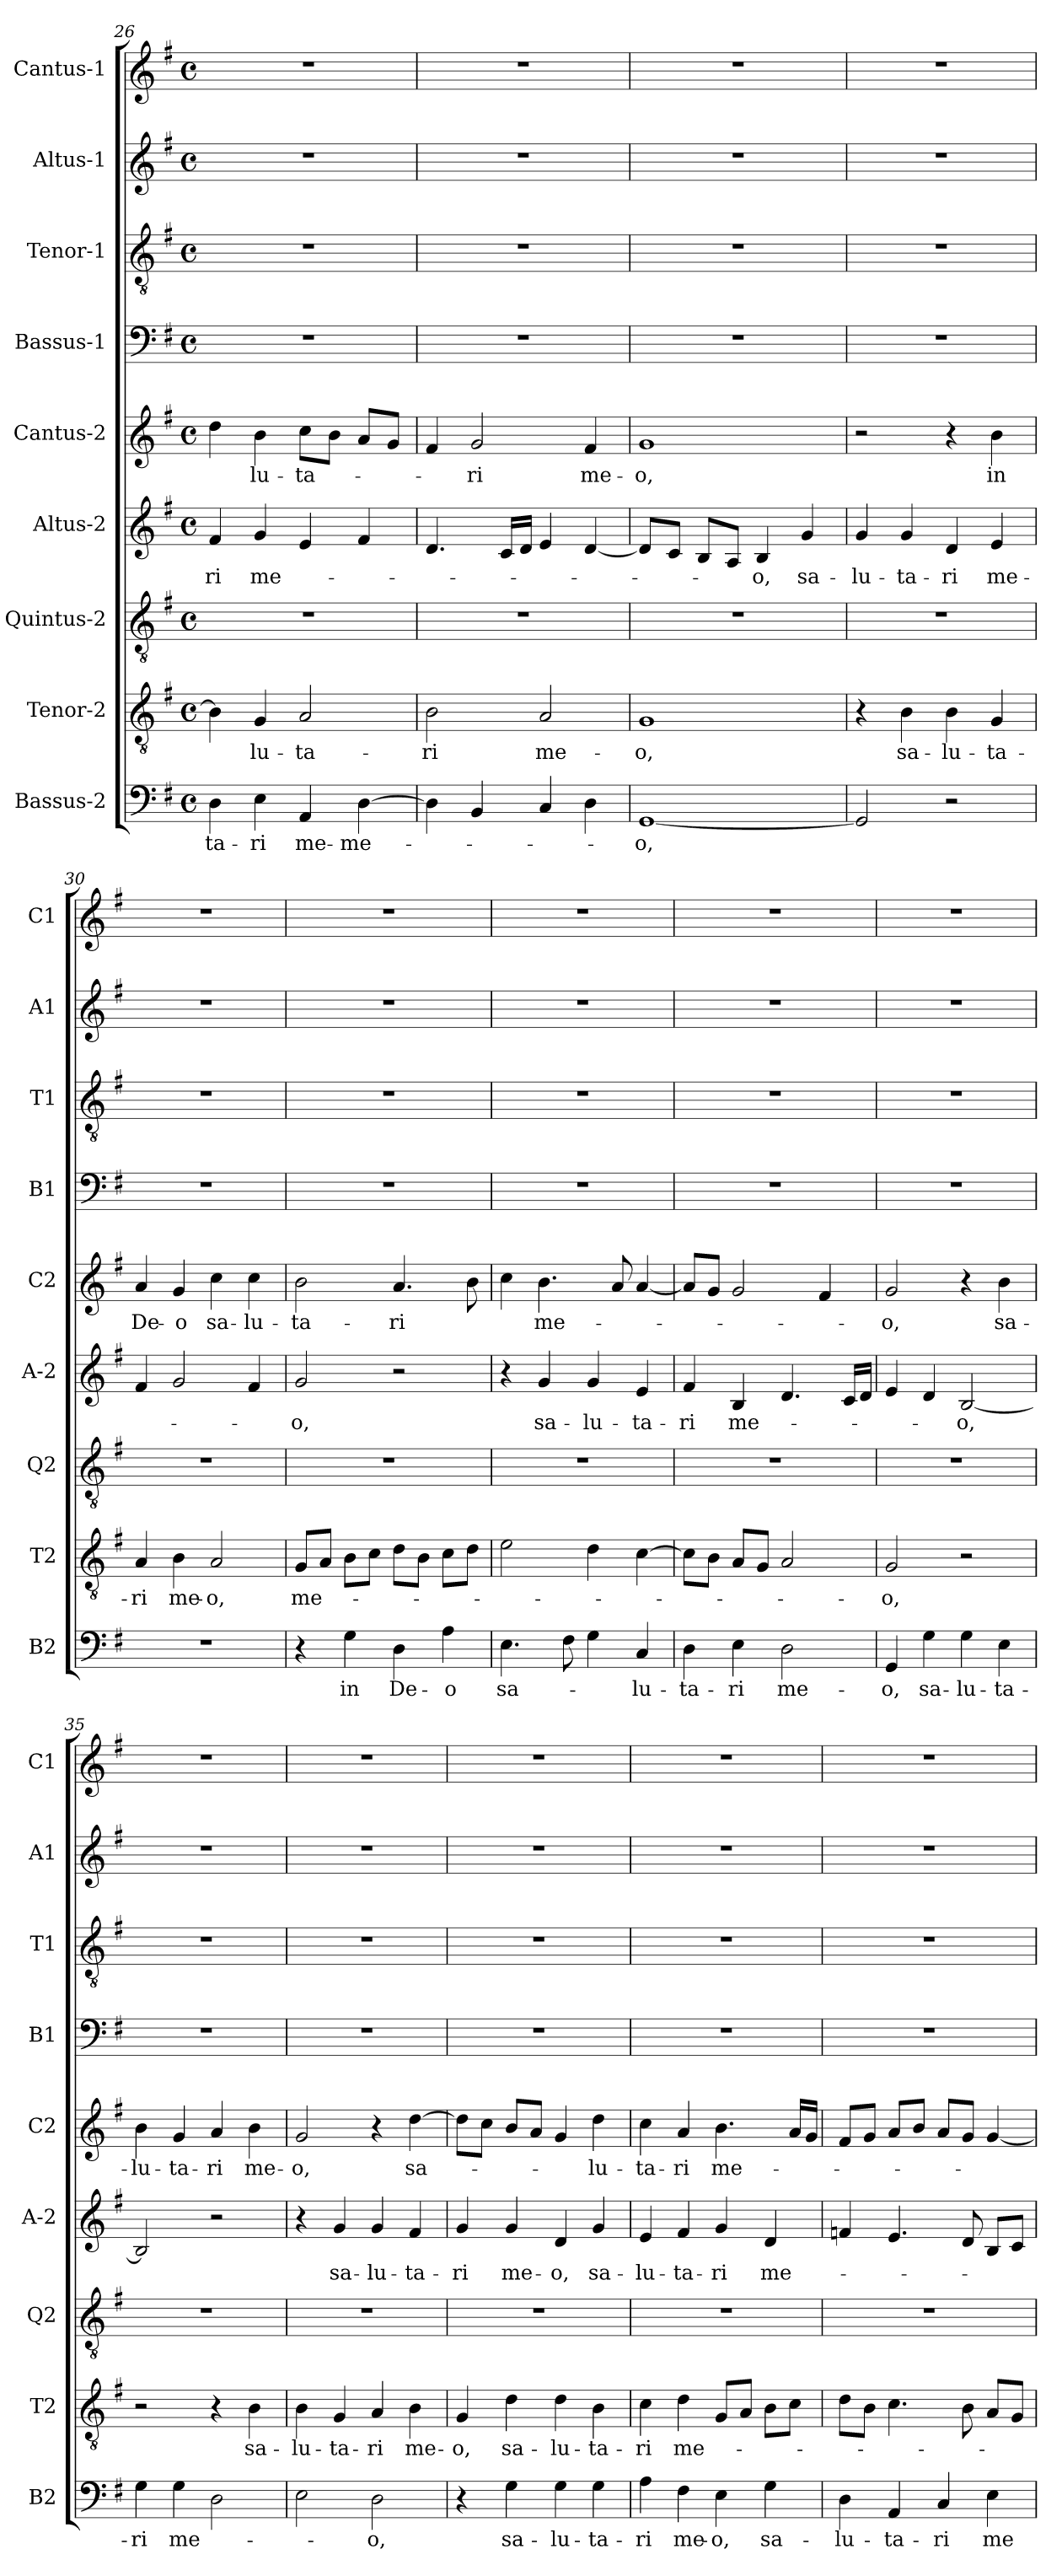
**kern	**text	**kern	**text	**kern	**kern	**text	**kern	**text	**kern	**kern	**kern	**kern
*part9	*part9	*part8	*part8	*part7	*part6	*part6	*part5	*part5	*part4	*part3	*part2	*part1
*staff9	*staff9	*staff8	*staff8	*staff7	*staff6	*staff6	*staff5	*staff5	*staff4	*staff3	*staff2	*staff1
*I"Bassus-2	*	*I"Tenor-2	*	*I"Quintus-2	*I"Altus-2	*	*I"Cantus-2	*	*I"Bassus-1	*I"Tenor-1	*I"Altus-1	*I"Cantus-1
*I'B2	*	*I'T2	*	*I'Q2	*I'A-2	*	*I'C2	*	*I'B1	*I'T1	*I'A1	*I'C1
*clefF4	*	*clefGv2	*	*clefGv2	*clefG2	*	*clefG2	*	*clefF4	*clefGv2	*clefG2	*clefG2
*k[f#]	*	*k[f#]	*	*k[f#]	*k[f#]	*	*k[f#]	*	*k[f#]	*k[f#]	*k[f#]	*k[f#]
*G:	*	*G:	*	*G:	*G:	*	*G:	*	*G:	*G:	*G:	*G:
*M4/4	*	*M4/4	*	*M4/4	*M4/4	*	*M4/4	*	*M4/4	*M4/4	*M4/4	*M4/4
*met(c)	*	*met(c)	*	*met(c)	*met(c)	*	*met(c)	*	*met(c)	*met(c)	*met(c)	*met(c)
=26	=26	=26	=26	=26	=26	=26	=26	=26	=26	=26	=26	=26
!	!LO:LY:b	!	!	!	!	!LO:LY:b	!	!	!	!	!	!
4D\	-ta-	4B\]	.	1r	4f#/	-ri	4dd\	.	1r	1r	1r	1r
!	!LO:LY:b	!	!LO:LY:b	!	!	!LO:LY:b	!	!LO:LY:b	!	!	!	!
4E\	-ri	4G/	-lu-	.	4g/	me-	4b\	-lu-	.	.	.	.
!	!LO:LY:b	!	!LO:LY:b	!	!	!	!	!LO:LY:b	!	!	!	!
4AA/	me-	2A/	-ta-	.	4e/	.	8cc\L	-ta-	.	.	.	.
.	.	.	.	.	.	.	8b\J	.	.	.	.	.
!	!LO:LY:b	!	!	!	!	!	!	!	!	!	!	!
[4D\	-me-	.	.	.	4f#/	.	8a/L	.	.	.	.	.
.	.	.	.	.	.	.	8g/J	.	.	.	.	.
=27	=27	=27	=27	=27	=27	=27	=27	=27	=27	=27	=27	=27
!	!	!	!LO:LY:b	!	!	!	!	!	!	!	!	!
4D\]	.	2B\	-ri	1r	4.d/	.	4f#/	.	1r	1r	1r	1r
!	!	!	!	!	!	!	!	!LO:LY:b	!	!	!	!
4BB/	.	.	.	.	.	.	2g/	-ri	.	.	.	.
.	.	.	.	.	16c/LL	.	.	.	.	.	.	.
.	.	.	.	.	16d/JJ	.	.	.	.	.	.	.
!	!	!	!LO:LY:b	!	!	!	!	!	!	!	!	!
4C/	.	2A/	me-	.	4e/	.	.	.	.	.	.	.
!	!	!	!	!	!	!	!	!LO:LY:b	!	!	!	!
4D\	.	.	.	.	[4d/	.	4f#/	me-	.	.	.	.
=28	=28	=28	=28	=28	=28	=28	=28	=28	=28	=28	=28	=28
!	!LO:LY:b	!	!LO:LY:b	!	!	!	!	!LO:LY:b	!	!	!	!
[1GG	-o,	1G	-o,	1r	8d/L]	.	1g	-o,	1r	1r	1r	1r
.	.	.	.	.	8c/J	.	.	.	.	.	.	.
.	.	.	.	.	8B/L	.	.	.	.	.	.	.
.	.	.	.	.	8A/J	.	.	.	.	.	.	.
!	!	!	!	!	!	!LO:LY:b	!	!	!	!	!	!
.	.	.	.	.	4B/	-o,	.	.	.	.	.	.
!	!	!	!	!	!	!LO:LY:b	!	!	!	!	!	!
.	.	.	.	.	4g/	sa-	.	.	.	.	.	.
!!LO:PB:g=z
=29	=29	=29	=29	=29	=29	=29	=29	=29	=29	=29	=29	=29
!	!	!	!	!	!	!LO:LY:b	!	!	!	!	!	!
2GG/]	.	4r	.	1r	4g/	-lu-	2r	.	1r	1r	1r	1r
!	!	!	!LO:LY:b	!	!	!LO:LY:b	!	!	!	!	!	!
.	.	4B\	sa-	.	4g/	-ta-	.	.	.	.	.	.
!	!	!	!LO:LY:b	!	!	!LO:LY:b	!	!	!	!	!	!
2r	.	4B\	-lu-	.	4d/	-ri	4r	.	.	.	.	.
!	!	!	!LO:LY:b	!	!	!LO:LY:b	!	!LO:LY:b	!	!	!	!
.	.	4G/	-ta-	.	4e/	me-	4b\	in	.	.	.	.
=30	=30	=30	=30	=30	=30	=30	=30	=30	=30	=30	=30	=30
!	!	!	!LO:LY:b	!	!	!	!	!LO:LY:b	!	!	!	!
1r	.	4A/	-ri	1r	4f#/	.	4a/	De-	1r	1r	1r	1r
!	!	!	!LO:LY:b	!	!	!	!	!LO:LY:b	!	!	!	!
.	.	4B\	me-	.	2g/	.	4g/	-o	.	.	.	.
!	!	!	!LO:LY:b	!	!	!	!	!LO:LY:b	!	!	!	!
.	.	2A/	-o,	.	.	.	4cc\	sa-	.	.	.	.
!	!	!	!	!	!	!	!	!LO:LY:b	!	!	!	!
.	.	.	.	.	4f#/	.	4cc\	-lu-	.	.	.	.
=31	=31	=31	=31	=31	=31	=31	=31	=31	=31	=31	=31	=31
!	!	!	!LO:LY:b	!	!	!LO:LY:b	!	!LO:LY:b	!	!	!	!
4r	.	8G/L	me-	1r	2g/	-o,	2b\	-ta-	1r	1r	1r	1r
.	.	8A/J	.	.	.	.	.	.	.	.	.	.
!	!LO:LY:b	!	!	!	!	!	!	!	!	!	!	!
4G\	in	8B\L	.	.	.	.	.	.	.	.	.	.
.	.	8c\J	.	.	.	.	.	.	.	.	.	.
!	!LO:LY:b	!	!	!	!	!	!	!LO:LY:b	!	!	!	!
4D\	De-	8d\L	.	.	2r	.	4.a/	-ri	.	.	.	.
.	.	8B\J	.	.	.	.	.	.	.	.	.	.
!	!LO:LY:b	!	!	!	!	!	!	!	!	!	!	!
4A\	-o	8c\L	.	.	.	.	.	.	.	.	.	.
.	.	8d\J	.	.	.	.	8b\	.	.	.	.	.
=32	=32	=32	=32	=32	=32	=32	=32	=32	=32	=32	=32	=32
!	!LO:LY:b	!	!	!	!	!	!	!	!	!	!	!
4.E\	sa-	2e\	.	1r	4r	.	4cc\	.	1r	1r	1r	1r
!	!	!	!	!	!	!LO:LY:b	!	!LO:LY:b	!	!	!	!
.	.	.	.	.	4g/	sa-	4.b\	me-	.	.	.	.
8F#\	.	.	.	.	.	.	.	.	.	.	.	.
!	!	!	!	!	!	!LO:LY:b	!	!	!	!	!	!
4G\	.	4d\	.	.	4g/	-lu-	.	.	.	.	.	.
.	.	.	.	.	.	.	8a/	.	.	.	.	.
!	!LO:LY:b	!	!	!	!	!LO:LY:b	!	!	!	!	!	!
4C/	-lu-	[4c\	.	.	4e/	-ta-	[4a/	.	.	.	.	.
=33	=33	=33	=33	=33	=33	=33	=33	=33	=33	=33	=33	=33
!	!LO:LY:b	!	!	!	!	!LO:LY:b	!	!	!	!	!	!
4D\	-ta-	8c\L]	.	1r	4f#/	-ri	8a/L]	.	1r	1r	1r	1r
.	.	8B\J	.	.	.	.	8g/J	.	.	.	.	.
!	!LO:LY:b	!	!	!	!	!LO:LY:b	!	!	!	!	!	!
4E\	-ri	8A/L	.	.	4B/	me-	2g/	.	.	.	.	.
.	.	8G/J	.	.	.	.	.	.	.	.	.	.
!	!LO:LY:b	!	!	!	!	!	!	!	!	!	!	!
2D\	me-	2A/	.	.	4.d/	.	.	.	.	.	.	.
.	.	.	.	.	.	.	4f#/	.	.	.	.	.
.	.	.	.	.	16c/LL	.	.	.	.	.	.	.
.	.	.	.	.	16d/JJ	.	.	.	.	.	.	.
=34	=34	=34	=34	=34	=34	=34	=34	=34	=34	=34	=34	=34
!	!LO:LY:b	!	!LO:LY:b	!	!	!	!	!LO:LY:b	!	!	!	!
4GG/	-o,	2G/	-o,	1r	4e/	.	2g/	-o,	1r	1r	1r	1r
!	!LO:LY:b	!	!	!	!	!	!	!	!	!	!	!
4G\	sa-	.	.	.	4d/	.	.	.	.	.	.	.
!	!LO:LY:b	!	!	!	!	!LO:LY:b	!	!	!	!	!	!
4G\	-lu-	2r	.	.	[2B/	-o,	4r	.	.	.	.	.
!	!LO:LY:b	!	!	!	!	!	!	!LO:LY:b	!	!	!	!
4E\	-ta-	.	.	.	.	.	4b\	sa-	.	.	.	.
!!LO:LB:g=z
=35	=35	=35	=35	=35	=35	=35	=35	=35	=35	=35	=35	=35
!	!LO:LY:b	!	!	!	!	!	!	!LO:LY:b	!	!	!	!
4G\	-ri	2r	.	1r	2B/]	.	4b\	-lu-	1r	1r	1r	1r
!	!LO:LY:b	!	!	!	!	!	!	!LO:LY:b	!	!	!	!
4G\	me-	.	.	.	.	.	4g/	-ta-	.	.	.	.
!	!	!	!	!	!	!	!	!LO:LY:b	!	!	!	!
2D\	.	4r	.	.	2r	.	4a/	-ri	.	.	.	.
!	!	!	!LO:LY:b	!	!	!	!	!LO:LY:b	!	!	!	!
.	.	4B\	sa-	.	.	.	4b\	me-	.	.	.	.
=36	=36	=36	=36	=36	=36	=36	=36	=36	=36	=36	=36	=36
!	!	!	!LO:LY:b	!	!	!	!	!LO:LY:b	!	!	!	!
2E\	.	4B\	-lu-	1r	4r	.	2g/	-o,	1r	1r	1r	1r
!	!	!	!LO:LY:b	!	!	!LO:LY:b	!	!	!	!	!	!
.	.	4G/	-ta-	.	4g/	sa-	.	.	.	.	.	.
!	!LO:LY:b	!	!LO:LY:b	!	!	!LO:LY:b	!	!	!	!	!	!
2D\	-o,	4A/	-ri	.	4g/	-lu-	4r	.	.	.	.	.
!	!	!	!LO:LY:b	!	!	!LO:LY:b	!	!LO:LY:b	!	!	!	!
.	.	4B\	me-	.	4f#/	-ta-	[4dd\	sa-	.	.	.	.
=37	=37	=37	=37	=37	=37	=37	=37	=37	=37	=37	=37	=37
!	!	!	!LO:LY:b	!	!	!LO:LY:b	!	!	!	!	!	!
4r	.	4G/	-o,	1r	4g/	-ri	8dd\L]	.	1r	1r	1r	1r
.	.	.	.	.	.	.	8cc\J	.	.	.	.	.
!	!LO:LY:b	!	!LO:LY:b	!	!	!LO:LY:b	!	!	!	!	!	!
4G\	sa-	4d\	sa-	.	4g/	me-	8b/L	.	.	.	.	.
.	.	.	.	.	.	.	8a/J	.	.	.	.	.
!	!LO:LY:b	!	!LO:LY:b	!	!	!LO:LY:b	!	!	!	!	!	!
4G\	-lu-	4d\	-lu-	.	4d/	-o,	4g/	.	.	.	.	.
!	!LO:LY:b	!	!LO:LY:b	!	!	!LO:LY:b	!	!LO:LY:b	!	!	!	!
4G\	-ta-	4B\	-ta-	.	4g/	sa-	4dd\	-lu-	.	.	.	.
=38	=38	=38	=38	=38	=38	=38	=38	=38	=38	=38	=38	=38
!	!LO:LY:b	!	!LO:LY:b	!	!	!LO:LY:b	!	!LO:LY:b	!	!	!	!
4A\	-ri	4c\	-ri	1r	4e/	-lu-	4cc\	-ta-	1r	1r	1r	1r
!	!LO:LY:b	!	!LO:LY:b	!	!	!LO:LY:b	!	!LO:LY:b	!	!	!	!
4F#\	me-	4d\	me-	.	4f#/	-ta-	4a/	-ri	.	.	.	.
!	!LO:LY:b	!	!	!	!	!LO:LY:b	!	!LO:LY:b	!	!	!	!
4E\	-o,	8G/L	.	.	4g/	-ri	4.b\	me-	.	.	.	.
.	.	8A/J	.	.	.	.	.	.	.	.	.	.
!	!LO:LY:b	!	!	!	!	!LO:LY:b	!	!	!	!	!	!
4G\	sa-	8B\L	.	.	4d/	me-	.	.	.	.	.	.
.	.	8c\J	.	.	.	.	16a/LL	.	.	.	.	.
.	.	.	.	.	.	.	16g/JJ	.	.	.	.	.
=39	=39	=39	=39	=39	=39	=39	=39	=39	=39	=39	=39	=39
!	!LO:LY:b	!	!	!	!	!	!	!	!	!	!	!
4D\	-lu-	8d\L	.	1r	4fn/	.	8f#/L	.	1r	1r	1r	1r
.	.	8B\J	.	.	.	.	8g/J	.	.	.	.	.
!	!LO:LY:b	!	!	!	!	!	!	!	!	!	!	!
4AA/	-ta-	4.c\	.	.	4.e/	.	8a/L	.	.	.	.	.
.	.	.	.	.	.	.	8b/J	.	.	.	.	.
!	!LO:LY:b	!	!	!	!	!	!	!	!	!	!	!
4C/	-ri	.	.	.	.	.	8a/L	.	.	.	.	.
.	.	8B\	.	.	8d/	.	8g/J	.	.	.	.	.
!	!LO:LY:b	!	!	!	!	!	!	!	!	!	!	!
4E\	me-	8A/L	.	.	8B/L	.	[4g/	.	.	.	.	.
.	.	8G/J	.	.	8c/J	.	.	.	.	.	.	.
=	=	=	=	=	=	=	=	=	=	=	=	=
*-	*-	*-	*-	*-	*-	*-	*-	*-	*-	*-	*-	*-
